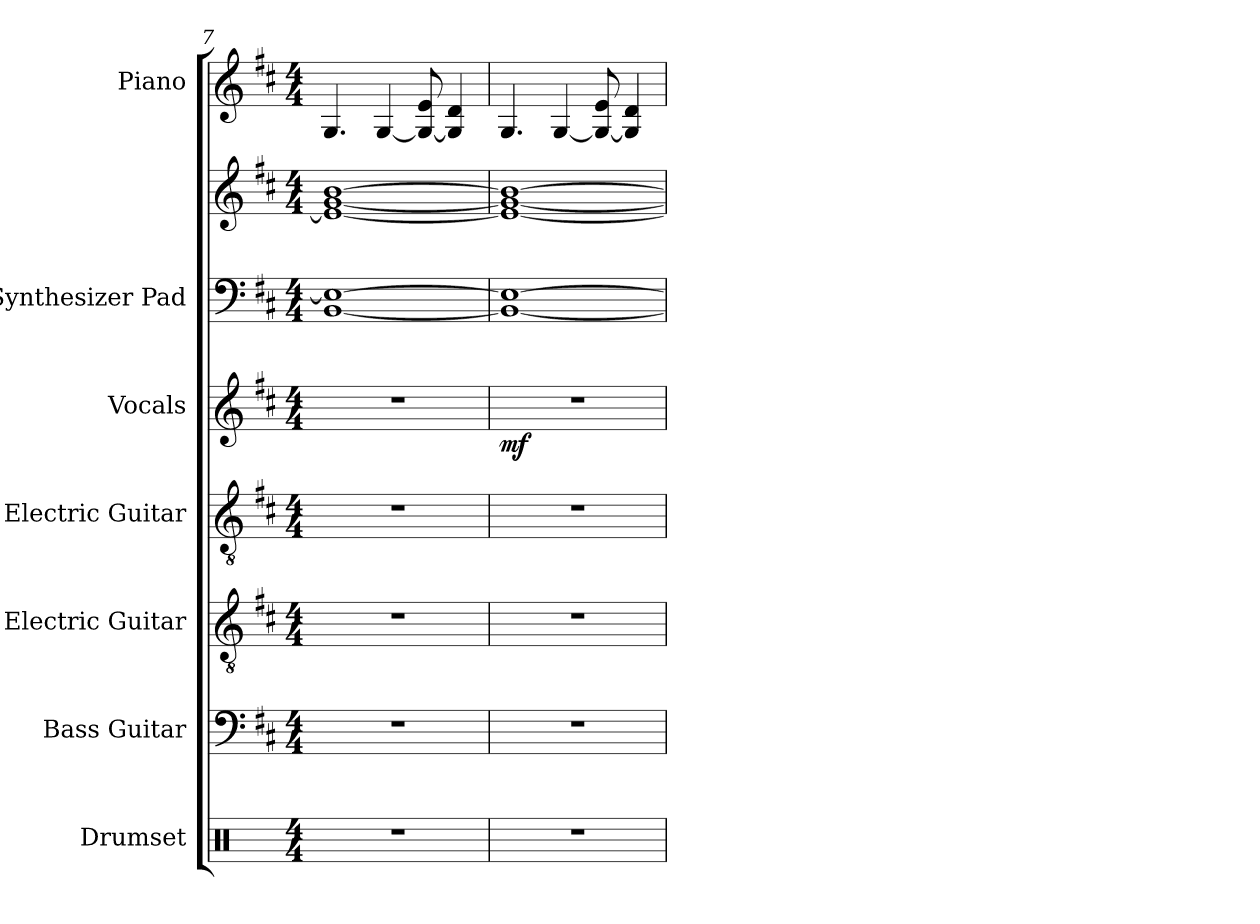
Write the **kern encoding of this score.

**kern	**kern	**kern	**kern	**kern	**dynam	**kern	**kern	**kern
*part7	*part6	*part5	*part4	*part3	*part3	*part2	*part2	*part1
*staff8	*staff7	*staff6	*staff5	*staff4	*staff4	*staff3	*staff2	*staff1
*I"Drumset	*I"Bass Guitar	*I"Electric Guitar	*I"Electric Guitar	*I"Vocals	*	*I"Synthesizer Pad	*	*I"Piano
*I'Drs.	*I'B. Guit.	*I'E. Guit.	*I'E. Guit.	*I'Voc.	*	*I'Syn.	*	*I'Pno.
*clefX	*clefF4	*clefGv2	*clefGv2	*clefG2	*	*clefF4	*clefG2	*clefG2
*	*ITrd7c12	*	*	*	*	*	*	*
*k[]	*k[f#c#]	*k[f#c#]	*k[f#c#]	*k[f#c#]	*	*k[f#c#]	*k[f#c#]	*k[f#c#]
*M4/4	*M4/4	*M4/4	*M4/4	*M4/4	*	*M4/4	*M4/4	*M4/4
=7	=7	=7	=7	=7	=7	=7	=7	=7
1r	1r	1r	1r	1r	.	[1BB 1E_	1e_ [1g [1b	4.G/
.	.	.	.	.	.	.	.	[4G/
.	.	.	.	.	.	.	.	8G/_ 8e/
.	.	.	.	.	.	.	.	4G/] 4d/
=8	=8	=8	=8	=8	=8	=8	=8	=8
!	!	!	!	!	!LO:DY:b	!	!	!
1r	1r	1r	1r	1r	mf	1BB_ 1E_	1e_ 1g_ 1b_	4.G/
.	.	.	.	.	.	.	.	[4G/
.	.	.	.	.	.	.	.	8G/_ 8e/
.	.	.	.	.	.	.	.	4G/] 4d/
=	=	=	=	=	=	=	=	=
*-	*-	*-	*-	*-	*-	*-	*-	*-
